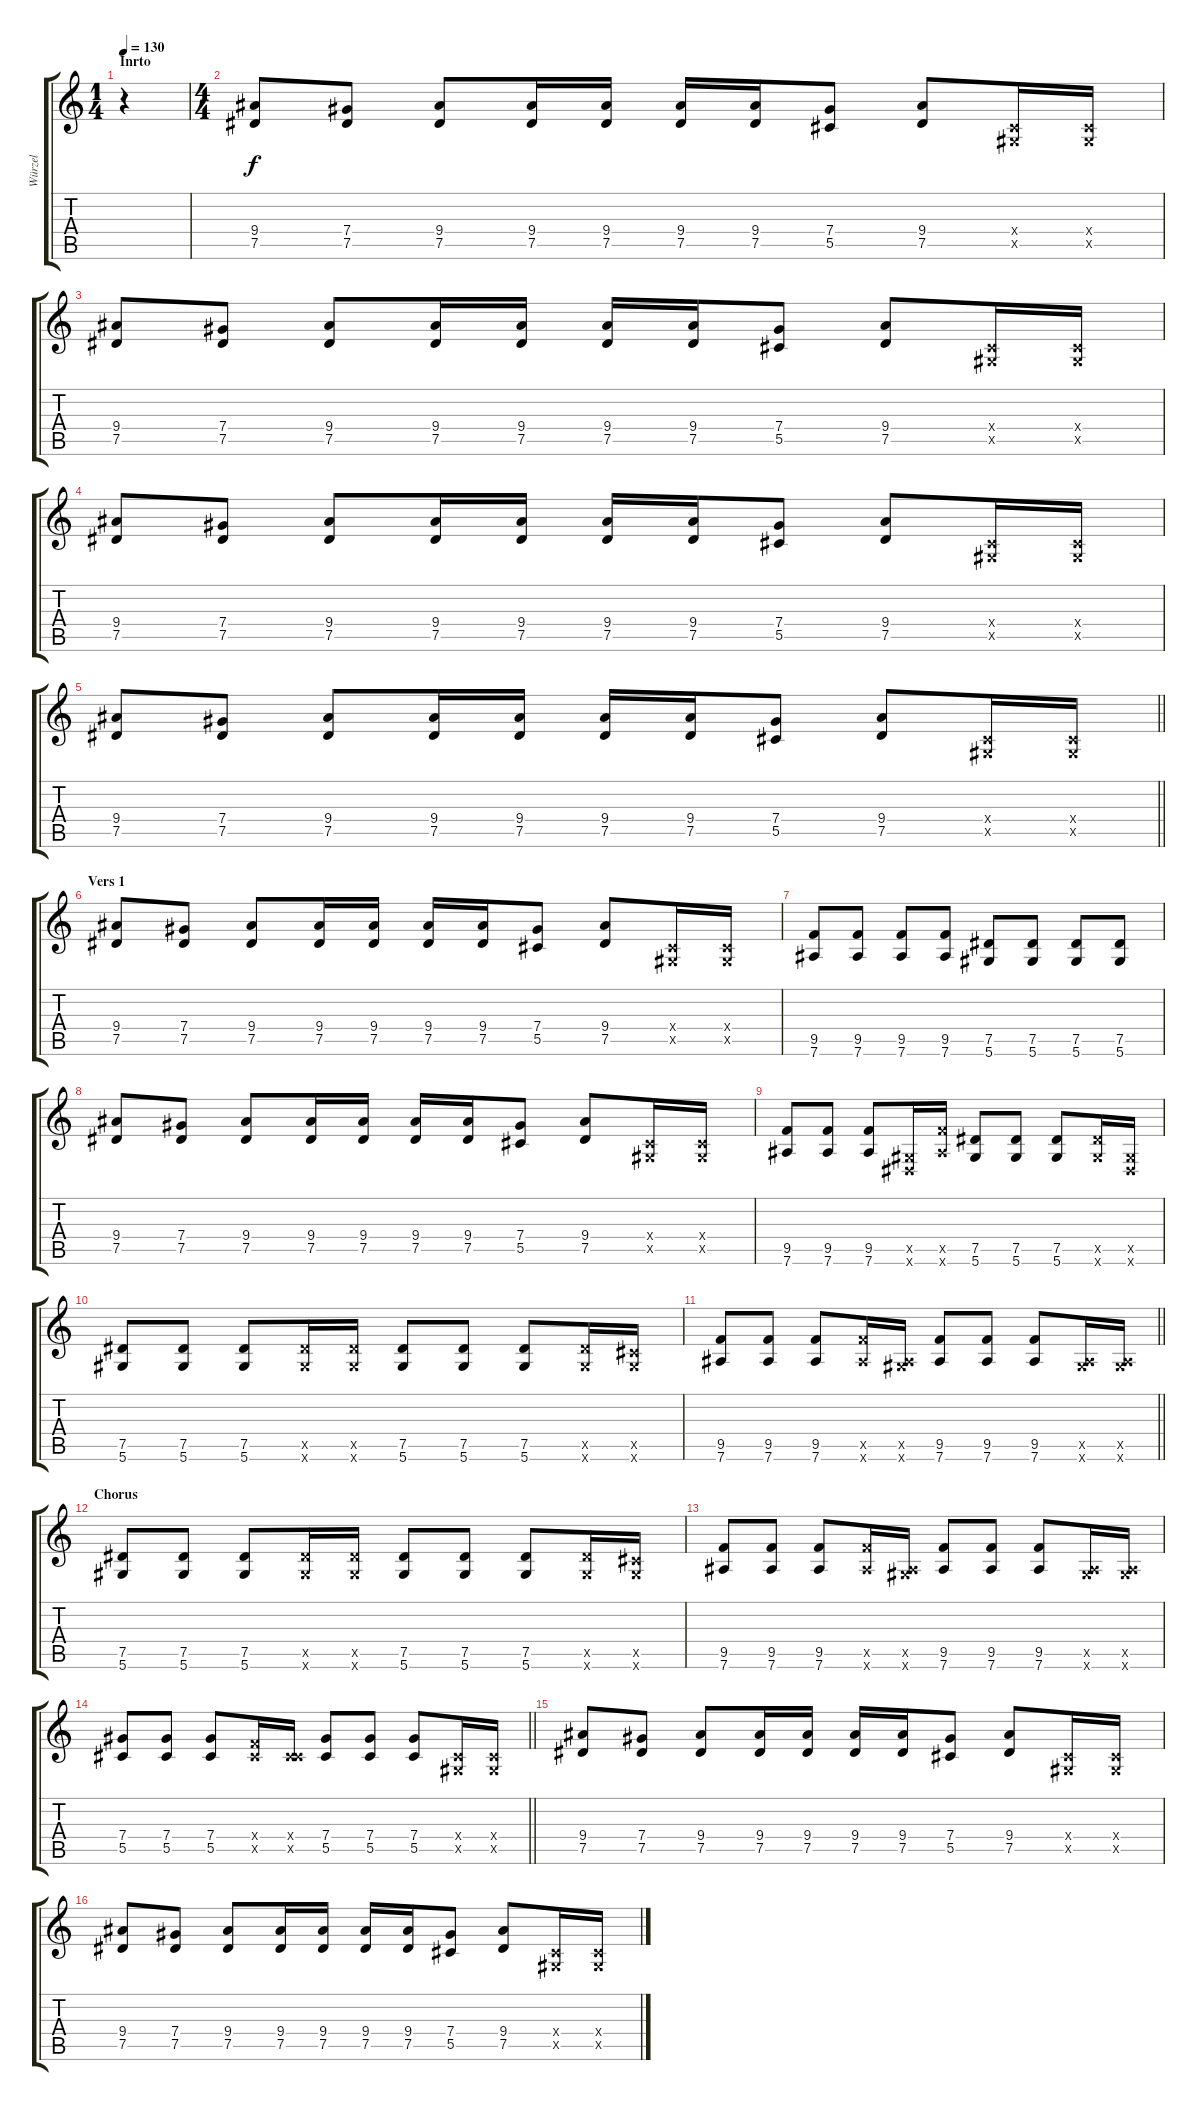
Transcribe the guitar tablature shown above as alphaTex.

\track ("Würzel" "Würzel") {instrument distortionguitar}
\staff {score tabs}
\tuning (Eb4 Bb3 Gb3 Db3 Ab2 Eb2) {hide}
\ts (1 4)
\section ("" "Inrto")
\tempo 130
\clef g2
\ks c
r.4{dy f instrument distortionguitar} |
\ts (4 4)
(9.4 7.5).8 (7.4 7.5).8 (9.4 7.5).8 (9.4 7.5).16 (9.4 7.5).16 (9.4 7.5).16 (9.4 7.5).16 (7.4 5.5).8 (9.4 7.5).8 (0.4{x} 0.5{x}).16 (0.4{x} 0.5{x}).16 |
(9.4 7.5).8 (7.4 7.5).8 (9.4 7.5).8 (9.4 7.5).16 (9.4 7.5).16 (9.4 7.5).16 (9.4 7.5).16 (7.4 5.5).8 (9.4 7.5).8 (0.4{x} 0.5{x}).16 (0.4{x} 0.5{x}).16 |
(9.4 7.5).8 (7.4 7.5).8 (9.4 7.5).8 (9.4 7.5).16 (9.4 7.5).16 (9.4 7.5).16 (9.4 7.5).16 (7.4 5.5).8 (9.4 7.5).8 (0.4{x} 0.5{x}).16 (0.4{x} 0.5{x}).16 |
\barLineRight lightlight
(9.4 7.5).8 (7.4 7.5).8 (9.4 7.5).8 (9.4 7.5).16 (9.4 7.5).16 (9.4 7.5).16 (9.4 7.5).16 (7.4 5.5).8 (9.4 7.5).8 (0.4{x} 0.5{x}).16 (0.4{x} 0.5{x}).16 |
\section ("" "Vers 1")
(9.4 7.5).8 (7.4 7.5).8 (9.4 7.5).8 (9.4 7.5).16 (9.4 7.5).16 (9.4 7.5).16 (9.4 7.5).16 (7.4 5.5).8 (9.4 7.5).8 (0.4{x} 0.5{x}).16 (0.4{x} 0.5{x}).16 |
(9.5 7.6).8 (9.5 7.6).8 (9.5 7.6).8 (9.5 7.6).8 (7.5 5.6).8 (7.5 5.6).8 (7.5 5.6).8 (7.5 5.6).8 |
(9.4 7.5).8 (7.4 7.5).8 (9.4 7.5).8 (9.4 7.5).16 (9.4 7.5).16 (9.4 7.5).16 (9.4 7.5).16 (7.4 5.5).8 (9.4 7.5).8 (0.4{x} 0.5{x}).16 (0.4{x} 0.5{x}).16 |
(9.5 7.6).8 (9.5 7.6).8 (9.5 7.6).8 (0.5{x} 0.6{x}).16 (9.5{x} 7.6{x}).16 (7.5 5.6).8 (7.5 5.6).8 (7.5 5.6).8 (7.5{x} 5.6{x}).16 (0.5{x} 0.6{x}).16 |
(7.5 5.6).8 (7.5 5.6).8 (7.5 5.6).8 (7.5{x} 5.6{x}).16 (7.5{x} 5.6{x}).16 (7.5 5.6).8 (7.5 5.6).8 (7.5 5.6).8 (7.5{x} 5.6{x}).16 (5.5{x} 5.6{x}).16 |
\barLineRight lightlight
(9.5 7.6).8 (9.5 7.6).8 (9.5 7.6).8 (9.5{x} 7.6{x}).16 (0.5{x} 7.6{x}).16 (9.5 7.6).8 (9.5 7.6).8 (9.5 7.6).8 (0.5{x} 7.6{x}).16 (0.5{x} 7.6{x}).16 |
\section ("" "Chorus")
(7.5 5.6).8 (7.5 5.6).8 (7.5 5.6).8 (7.5{x} 5.6{x}).16 (7.5{x} 5.6{x}).16 (7.5 5.6).8 (7.5 5.6).8 (7.5 5.6).8 (7.5{x} 5.6{x}).16 (5.5{x} 5.6{x}).16 |
(9.5 7.6).8 (9.5 7.6).8 (9.5 7.6).8 (9.5{x} 7.6{x}).16 (0.5{x} 7.6{x}).16 (9.5 7.6).8 (9.5 7.6).8 (9.5 7.6).8 (0.5{x} 7.6{x}).16 (0.5{x} 7.6{x}).16 |
\barLineRight lightlight
(7.4 5.5).8 (7.4 5.5).8 (7.4 5.5).8 (0.4{x} 9.5{x}).16 (0.4{x} 5.5{x}).16 (7.4 5.5).8 (7.4 5.5).8 (7.4 5.5).8 (0.4{x} 0.5{x}).16 (0.4{x} 0.5{x}).16 |
(9.4 7.5).8 (7.4 7.5).8 (9.4 7.5).8 (9.4 7.5).16 (9.4 7.5).16 (9.4 7.5).16 (9.4 7.5).16 (7.4 5.5).8 (9.4 7.5).8 (0.4{x} 0.5{x}).16 (0.4{x} 0.5{x}).16 |
(9.4 7.5).8 (7.4 7.5).8 (9.4 7.5).8 (9.4 7.5).16 (9.4 7.5).16 (9.4 7.5).16 (9.4 7.5).16 (7.4 5.5).8 (9.4 7.5).8 (0.4{x} 0.5{x}).16 (0.4{x} 0.5{x}).16
